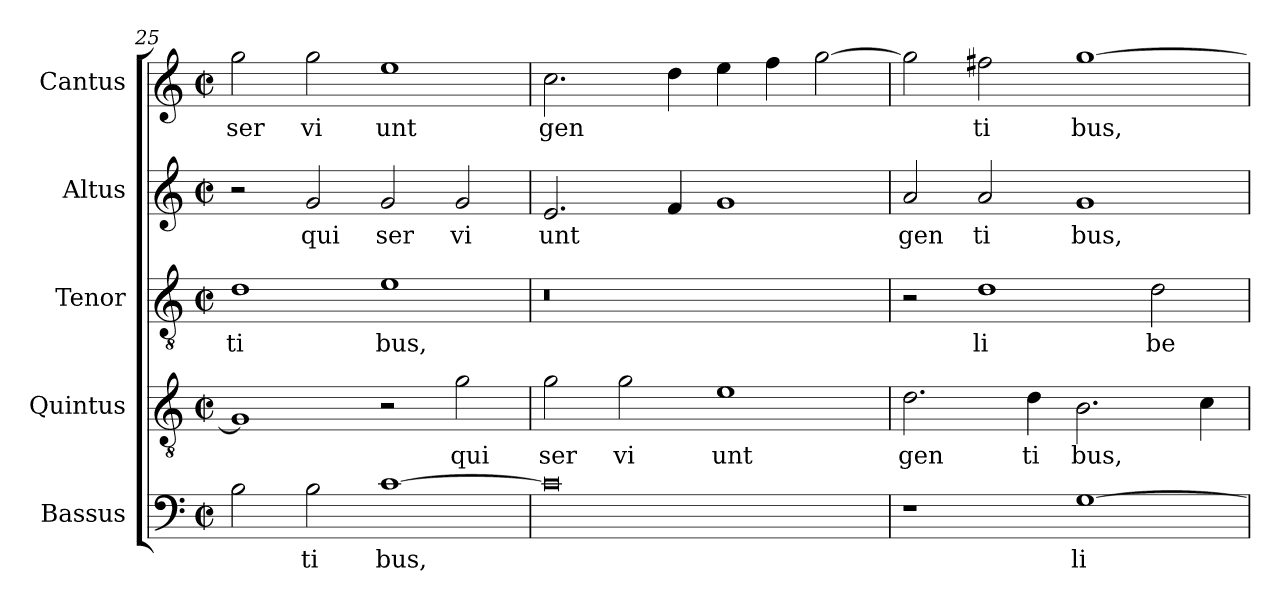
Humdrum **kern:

**kern	**text	**kern	**text	**kern	**text	**kern	**text	**kern	**text
*part5	*part5	*part4	*part4	*part3	*part3	*part2	*part2	*part1	*part1
*staff5	*staff5	*staff4	*staff4	*staff3	*staff3	*staff2	*staff2	*staff1	*staff1
*I"Bassus	*	*I"Quintus	*	*I"Tenor	*	*I"Altus	*	*I"Cantus	*
*clefF4	*	*clefGv2	*	*clefGv2	*	*clefG2	*	*clefG2	*
*M2/2	*	*M2/2	*	*M2/2	*	*M2/2	*	*M2/2	*
*met(c|)	*	*met(c|)	*	*met(c|)	*	*met(c|)	*	*met(c|)	*
=25	=25	=25	=25	=25	=25	=25	=25	=25	=25
!	!	!	!	!	!LO:LY:b:cj	!	!	!	!LO:LY:b:cj
2B\	.	1G]	.	1d	-ti	2r	.	2gg\	ser
!	!LO:LY:b:cj	!	!	!	!	!	!LO:LY:b:cj	!	!LO:LY:b:cj
2B\	-ti	.	.	.	.	2g/	qui	2gg\	vi
!	!LO:LY:b	!	!	!	!LO:LY:b:cj	!	!LO:LY:b:cj	!	!LO:LY:b:cj
[>1c	bus,	2r	.	1e	bus,	2g/	ser	1ee	unt
!	!	!	!LO:LY:b:cj	!	!	!	!LO:LY:b:cj	!	!
.	.	2g\	qui	.	.	2g/	vi	.	.
=26	=26	=26	=26	=26	=26	=26	=26	=26	=26
!	!	!	!LO:LY:b:cj	!	!	!	!LO:LY:b	!	!LO:LY:b
0c]	.	2g\	ser	0r	.	2.e/	unt	2.cc\	gen
!	!	!	!LO:LY:b:cj	!	!	!	!	!	!
.	.	2g\	vi	.	.	.	.	.	.
.	.	.	.	.	.	4f/	.	4dd\	.
!	!	!	!LO:LY:b:cj	!	!	!	!	!	!
.	.	1e	unt	.	.	1g	.	4ee\	.
.	.	.	.	.	.	.	.	4ff\	.
.	.	.	.	.	.	.	.	[>2gg\	.
=27	=27	=27	=27	=27	=27	=27	=27	=27	=27
!	!	!	!LO:LY:b:cj	!	!	!	!LO:LY:b:cj	!	!
1r	.	2.d\	gen	2r	.	2a/	gen	2gg\]	.
!	!	!	!	!	!LO:LY:b:cj	!	!LO:LY:b:cj	!	!LO:LY:b:cj
.	.	.	.	1d	li	2a/	ti	2ff#\	ti
!	!	!	!LO:LY:b:cj	!	!	!	!	!	!
.	.	4d\	ti	.	.	.	.	.	.
!	!LO:LY:b:cj	!	!LO:LY:b	!	!	!	!LO:LY:b:cj	!	!LO:LY:b
[>1G	li	2.B\	bus,	.	.	1g	bus,	[>1gg	bus,
!	!	!	!	!	!LO:LY:b:cj	!	!	!	!
.	.	.	.	2d\	be	.	.	.	.
.	.	4c\	.	.	.	.	.	.	.
=	=	=	=	=	=	=	=	=	=
*-	*-	*-	*-	*-	*-	*-	*-	*-	*-
